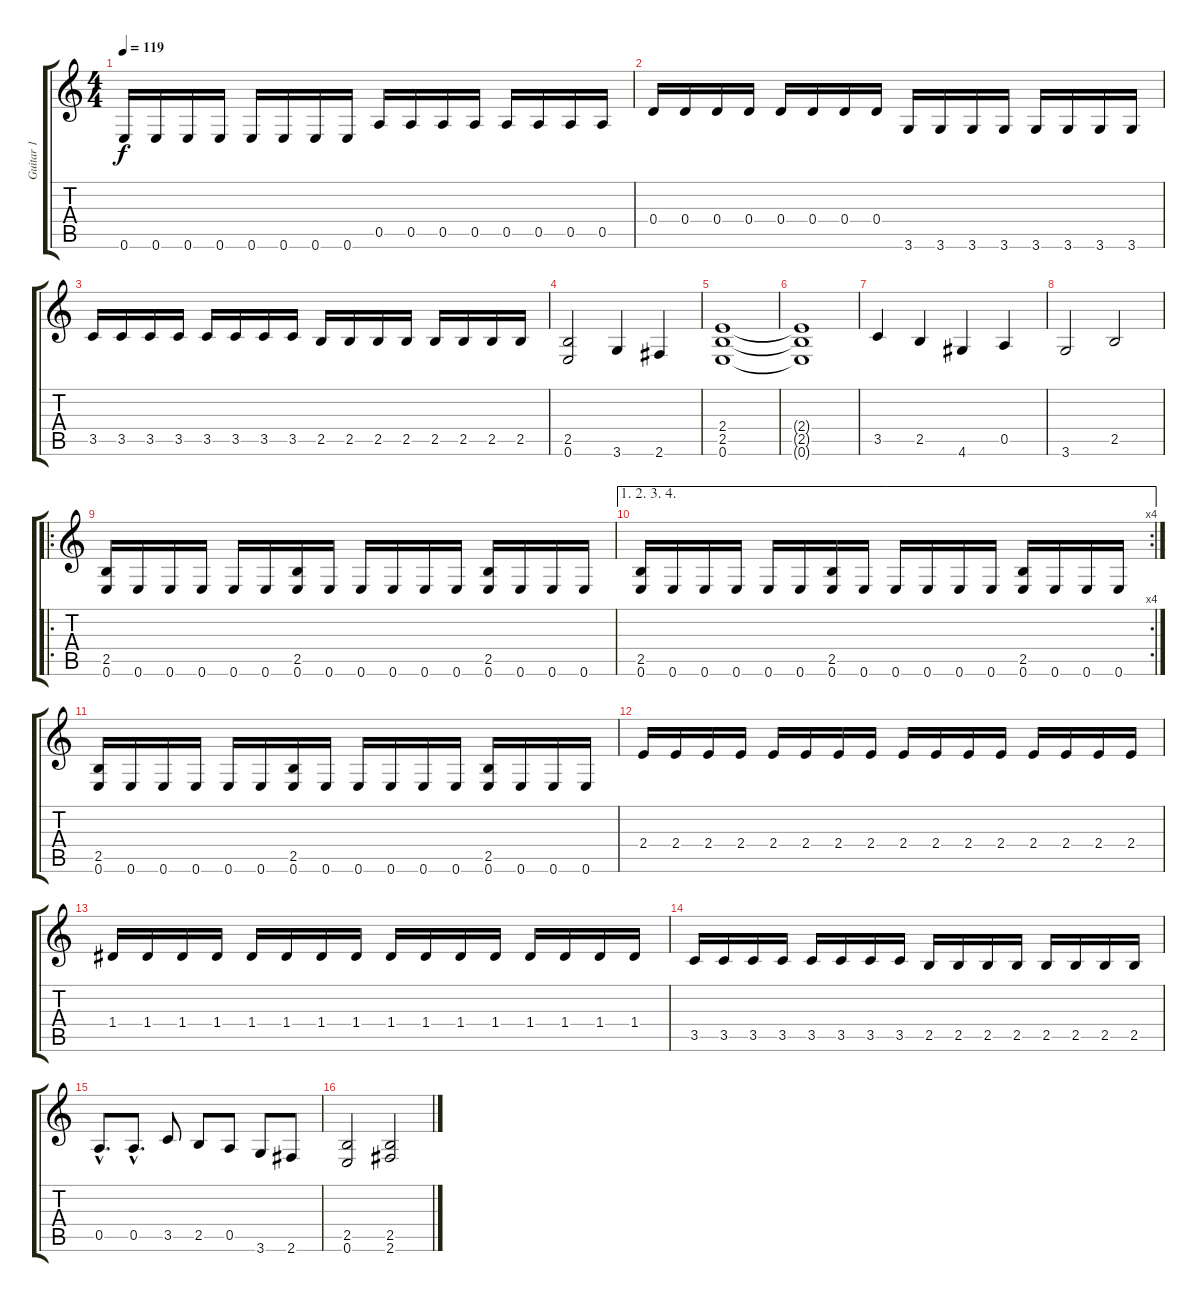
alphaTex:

\track ("Guitar 1" "Guitar 1") {instrument distortionguitar}
\staff {score tabs}
\tuning (E4 B3 G3 D3 A2 E2) {hide}
\ts (4 4)
\tempo 119
\clef g2
\ks c
0.6.16{dy f} 0.6.16 0.6.16 0.6.16 0.6.16 0.6.16 0.6.16 0.6.16 0.5.16 0.5.16 0.5.16 0.5.16 0.5.16 0.5.16 0.5.16 0.5.16 |
0.4.16 0.4.16 0.4.16 0.4.16 0.4.16 0.4.16 0.4.16 0.4.16 3.6.16 3.6.16 3.6.16 3.6.16 3.6.16 3.6.16 3.6.16 3.6.16 |
3.5.16 3.5.16 3.5.16 3.5.16 3.5.16 3.5.16 3.5.16 3.5.16 2.5.16 2.5.16 2.5.16 2.5.16 2.5.16 2.5.16 2.5.16 2.5.16 |
(2.5 0.6).2 3.6.4 2.6.4 |
(2.4 2.5 0.6).1 |
(2.4{t} 2.5{t} 0.6{t}).1 |
3.5.4 2.5.4 4.6.4 0.5.4 |
3.6.2 2.5.2 |
\ro
(2.5 0.6).16 0.6.16 0.6.16 0.6.16 0.6.16 0.6.16 (2.5 0.6).16 0.6.16 0.6.16 0.6.16 0.6.16 0.6.16 (2.5 0.6).16 0.6.16 0.6.16 0.6.16 |
\ae (1 2 3 4)
\rc 4
(2.5 0.6).16 0.6.16 0.6.16 0.6.16 0.6.16 0.6.16 (2.5 0.6).16 0.6.16 0.6.16 0.6.16 0.6.16 0.6.16 (2.5 0.6).16 0.6.16 0.6.16 0.6.16 |
(2.5 0.6).16 0.6.16 0.6.16 0.6.16 0.6.16 0.6.16 (2.5 0.6).16 0.6.16 0.6.16 0.6.16 0.6.16 0.6.16 (2.5 0.6).16 0.6.16 0.6.16 0.6.16 |
2.4.16 2.4.16 2.4.16 2.4.16 2.4.16 2.4.16 2.4.16 2.4.16 2.4.16 2.4.16 2.4.16 2.4.16 2.4.16 2.4.16 2.4.16 2.4.16 |
1.4.16 1.4.16 1.4.16 1.4.16 1.4.16 1.4.16 1.4.16 1.4.16 1.4.16 1.4.16 1.4.16 1.4.16 1.4.16 1.4.16 1.4.16 1.4.16 |
3.5.16 3.5.16 3.5.16 3.5.16 3.5.16 3.5.16 3.5.16 3.5.16 2.5.16 2.5.16 2.5.16 2.5.16 2.5.16 2.5.16 2.5.16 2.5.16 |
0.5{hac}.8{d} 0.5{hac}.8{d} 3.5.8 2.5.8 0.5.8 3.6.8 2.6.8 |
(2.5 0.6).2 (2.5 2.6).2
